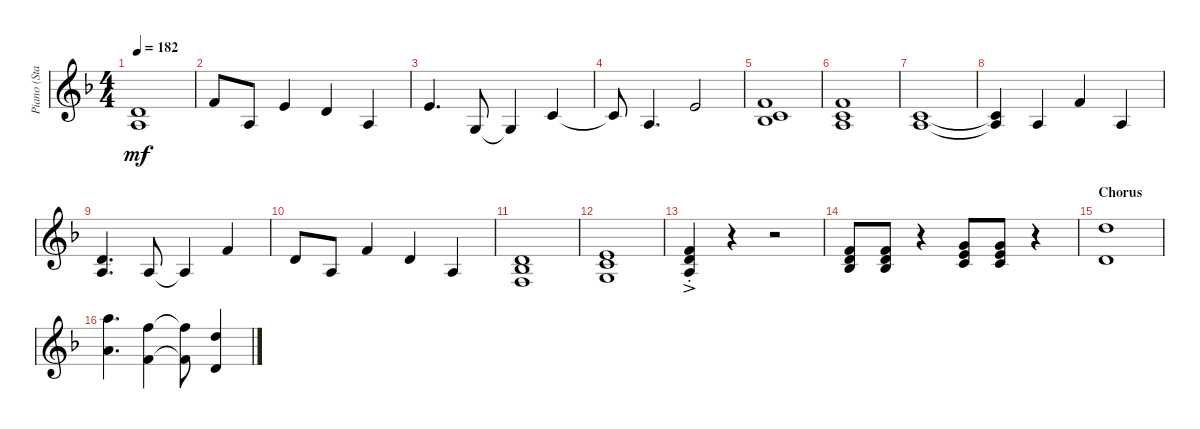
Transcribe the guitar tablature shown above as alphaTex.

\track ("Piano (Staff 1)" "Piano (Sta") {instrument acousticgrandpiano}
\staff {score}
\tuning (E4 B3 G3 D3 A2 E2 B1) {hide}
\ts (4 4)
\tempo 182
\clef g2
\ks f
(3.2 2.3).1{dy mf} |
1.1.8 2.3.8 0.1.4 3.2.4 2.3.4 |
0.1.4{d} 0.3.8 0.3{t}.4 1.2.4 |
1.2{t}.8 2.3.4{d} 0.1.2 |
(1.1 1.2 3.3).1 |
(1.1 1.2 2.3).1 |
(1.2 2.3).1 |
(1.2{t} 2.3{t}).4 2.3.4 1.1.4 2.3.4 |
(3.2 2.3).4{d} 2.3.8 2.3{t}.4 1.1.4 |
3.2.8 2.3.8 1.1.4 3.2.4 2.3.4 |
(3.2 3.3 3.4).1 |
(0.1 1.2 0.3).1 |
(1.1{ac st} 3.2{ac st} 2.3{ac st}).4 r.4 r.2 |
(1.1 3.2 3.3).8 (1.1 3.2 3.3).8 r.4 (3.1 5.2 5.3).8 (3.1 5.2 5.3).8 r.4 |
\section ("" "Chorus")
(10.1 3.2).1 |
(17.1 10.2).4{d} (13.1 6.2).4 (13.1{t} 6.2{t}).8 (10.1 3.2).4
